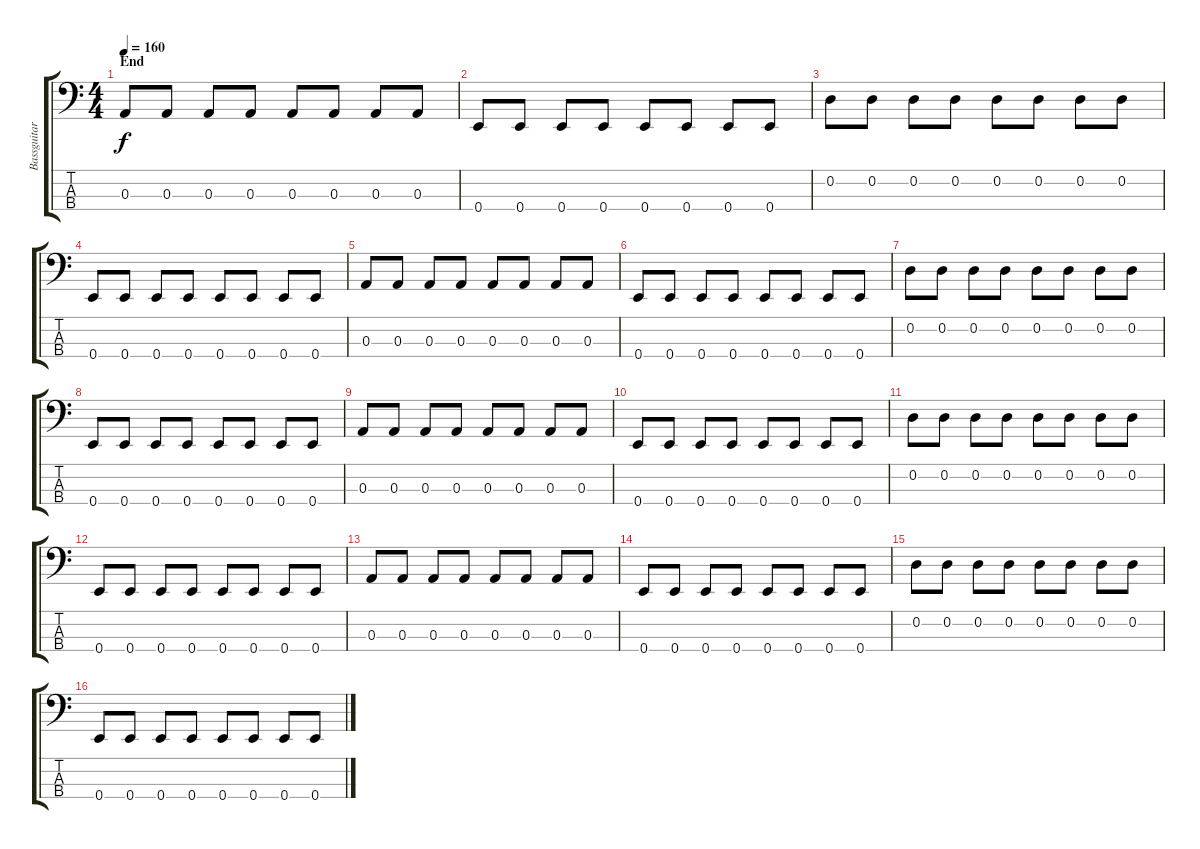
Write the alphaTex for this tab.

\track ("Bassguitar" "Bassguitar") {instrument electricbassfinger}
\staff {score tabs}
\tuning (G2 D2 A1 E1) {hide}
\ts (4 4)
\section ("" "End")
\tempo 160
\clef f4
\ks c
0.3.8{dy f} 0.3.8 0.3.8 0.3.8 0.3.8 0.3.8 0.3.8 0.3.8 |
0.4.8 0.4.8 0.4.8 0.4.8 0.4.8 0.4.8 0.4.8 0.4.8 |
0.2.8 0.2.8 0.2.8 0.2.8 0.2.8 0.2.8 0.2.8 0.2.8 |
0.4.8 0.4.8 0.4.8 0.4.8 0.4.8 0.4.8 0.4.8 0.4.8 |
0.3.8 0.3.8 0.3.8 0.3.8 0.3.8 0.3.8 0.3.8 0.3.8 |
0.4.8 0.4.8 0.4.8 0.4.8 0.4.8 0.4.8 0.4.8 0.4.8 |
0.2.8 0.2.8 0.2.8 0.2.8 0.2.8 0.2.8 0.2.8 0.2.8 |
0.4.8 0.4.8 0.4.8 0.4.8 0.4.8 0.4.8 0.4.8 0.4.8 |
0.3.8 0.3.8 0.3.8 0.3.8 0.3.8 0.3.8 0.3.8 0.3.8 |
0.4.8 0.4.8 0.4.8 0.4.8 0.4.8 0.4.8 0.4.8 0.4.8 |
0.2.8 0.2.8 0.2.8 0.2.8 0.2.8 0.2.8 0.2.8 0.2.8 |
0.4.8 0.4.8 0.4.8 0.4.8 0.4.8 0.4.8 0.4.8 0.4.8 |
0.3.8 0.3.8 0.3.8 0.3.8 0.3.8 0.3.8 0.3.8 0.3.8 |
0.4.8 0.4.8 0.4.8 0.4.8 0.4.8 0.4.8 0.4.8 0.4.8 |
0.2.8 0.2.8 0.2.8 0.2.8 0.2.8 0.2.8 0.2.8 0.2.8 |
0.4.8 0.4.8 0.4.8 0.4.8 0.4.8 0.4.8 0.4.8 0.4.8
